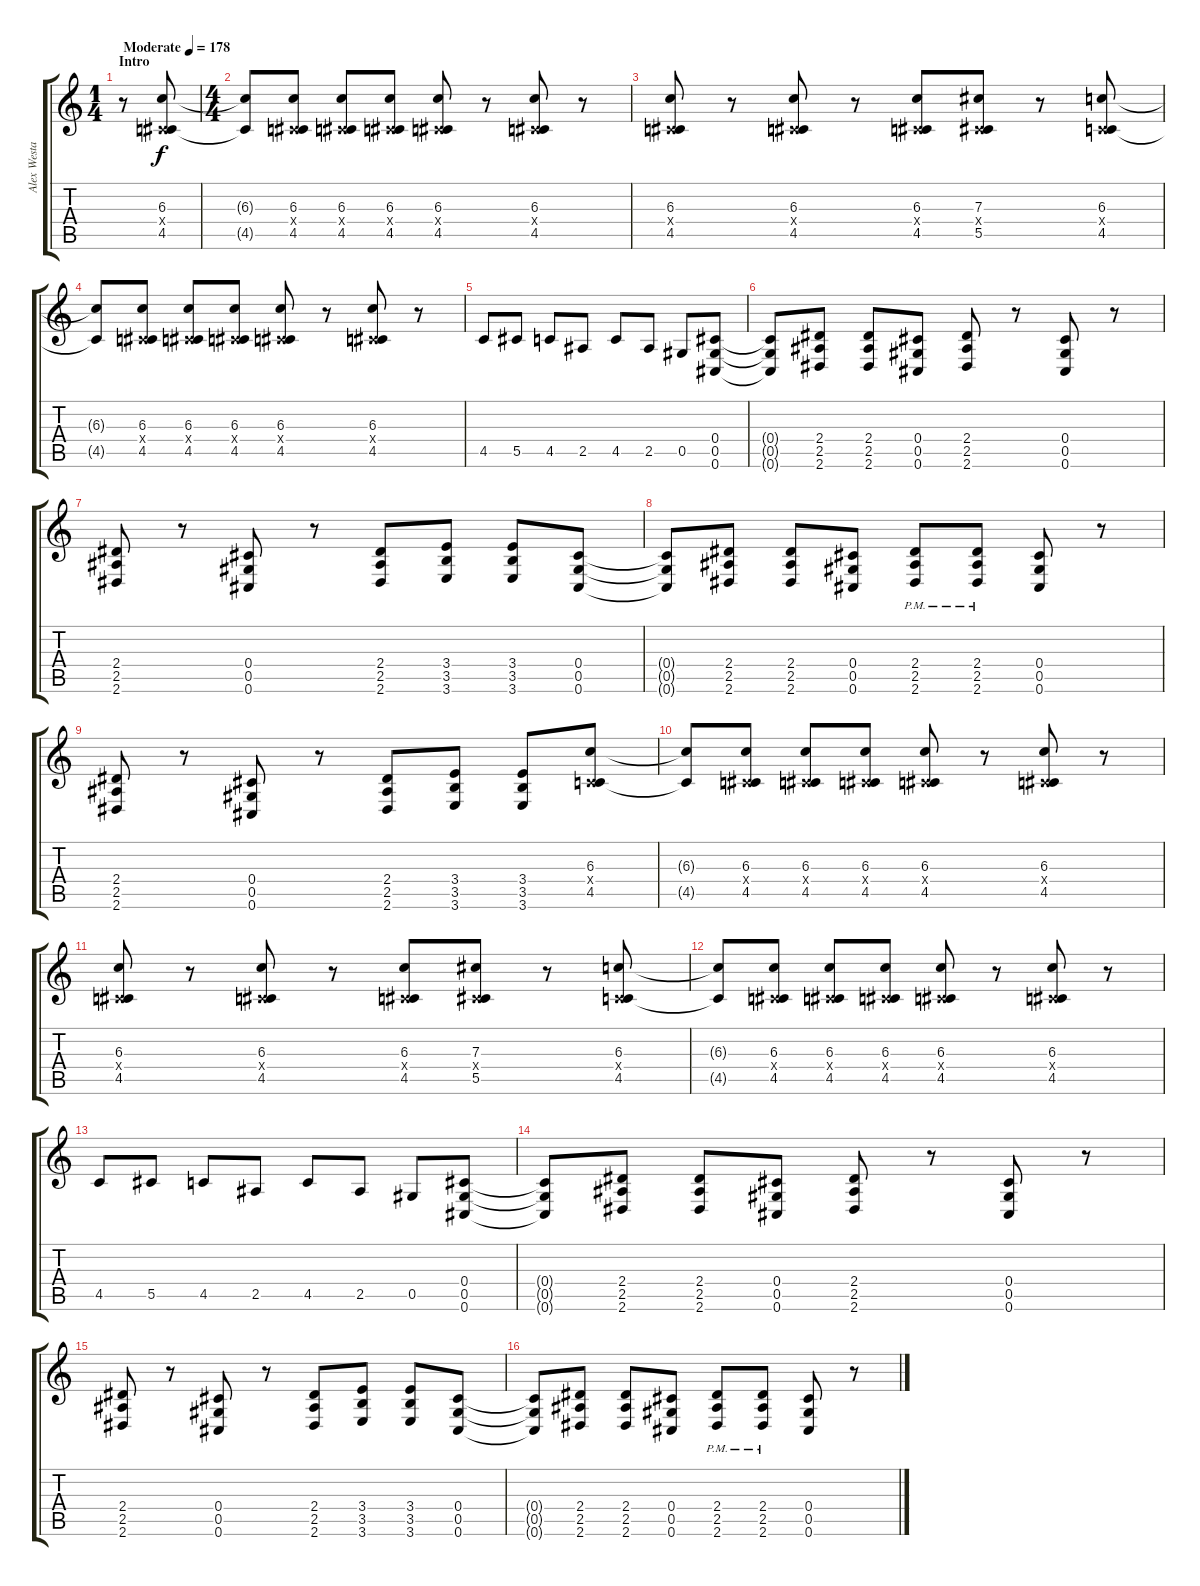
\track ("Alex Westaway" "Alex Westa") {instrument distortionguitar}
\staff {score tabs}
\tuning (Eb4 Bb3 Gb3 Db3 Ab2 Db2) {hide}
\ts (1 4)
\section ("" "Intro")
\tempo (178 "Moderate")
\clef g2
\ks c
r.8{dy f instrument distortionguitar} (6.3 0.4{x} 4.5).8 |
\ts (4 4)
(6.3{t} 4.5{t}).8 (6.3 0.4{x} 4.5).8 (6.3 0.4{x} 4.5).8 (6.3 0.4{x} 4.5).8 (6.3 0.4{x} 4.5).8 r.8 (6.3 0.4{x} 4.5).8 r.8 |
(6.3 0.4{x} 4.5).8 r.8 (6.3 0.4{x} 4.5).8 r.8 (6.3 0.4{x} 4.5).8 (7.3 0.4{x} 5.5).8 r.8 (6.3 0.4{x} 4.5).8 |
(6.3{t} 4.5{t}).8 (6.3 0.4{x} 4.5).8 (6.3 0.4{x} 4.5).8 (6.3 0.4{x} 4.5).8 (6.3 0.4{x} 4.5).8 r.8 (6.3 0.4{x} 4.5).8 r.8 |
4.5.8 5.5.8 4.5.8 2.5.8 4.5.8 2.5.8 0.5.8 (0.4 0.5 0.6).8 |
(0.4{t} 0.5{t} 0.6{t}).8 (2.4 2.5 2.6).8 (2.4 2.5 2.6).8 (0.4 0.5 0.6).8 (2.4 2.5 2.6).8 r.8 (0.4 0.5 0.6).8 r.8 |
(2.4 2.5 2.6).8 r.8 (0.4 0.5 0.6).8 r.8 (2.4 2.5 2.6).8 (3.4 3.5 3.6).8 (3.4 3.5 3.6).8 (0.4 0.5 0.6).8 |
(0.4{t} 0.5{t} 0.6{t}).8 (2.4 2.5 2.6).8 (2.4 2.5 2.6).8 (0.4 0.5 0.6).8 (2.4{pm} 2.5{pm} 2.6{pm}).8 (2.4{pm} 2.5{pm} 2.6{pm}).8 (0.4 0.5 0.6).8 r.8 |
(2.4 2.5 2.6).8 r.8 (0.4 0.5 0.6).8 r.8 (2.4 2.5 2.6).8 (3.4 3.5 3.6).8 (3.4 3.5 3.6).8 (6.3 0.4{x} 4.5).8 |
(6.3{t} 4.5{t}).8 (6.3 0.4{x} 4.5).8 (6.3 0.4{x} 4.5).8 (6.3 0.4{x} 4.5).8 (6.3 0.4{x} 4.5).8 r.8 (6.3 0.4{x} 4.5).8 r.8 |
(6.3 0.4{x} 4.5).8 r.8 (6.3 0.4{x} 4.5).8 r.8 (6.3 0.4{x} 4.5).8 (7.3 0.4{x} 5.5).8 r.8 (6.3 0.4{x} 4.5).8 |
(6.3{t} 4.5{t}).8 (6.3 0.4{x} 4.5).8 (6.3 0.4{x} 4.5).8 (6.3 0.4{x} 4.5).8 (6.3 0.4{x} 4.5).8 r.8 (6.3 0.4{x} 4.5).8 r.8 |
4.5.8 5.5.8 4.5.8 2.5.8 4.5.8 2.5.8 0.5.8 (0.4 0.5 0.6).8 |
(0.4{t} 0.5{t} 0.6{t}).8 (2.4 2.5 2.6).8 (2.4 2.5 2.6).8 (0.4 0.5 0.6).8 (2.4 2.5 2.6).8 r.8 (0.4 0.5 0.6).8 r.8 |
(2.4 2.5 2.6).8 r.8 (0.4 0.5 0.6).8 r.8 (2.4 2.5 2.6).8 (3.4 3.5 3.6).8 (3.4 3.5 3.6).8 (0.4 0.5 0.6).8 |
(0.4{t} 0.5{t} 0.6{t}).8 (2.4 2.5 2.6).8 (2.4 2.5 2.6).8 (0.4 0.5 0.6).8 (2.4{pm} 2.5{pm} 2.6{pm}).8 (2.4{pm} 2.5{pm} 2.6{pm}).8 (0.4 0.5 0.6).8 r.8
